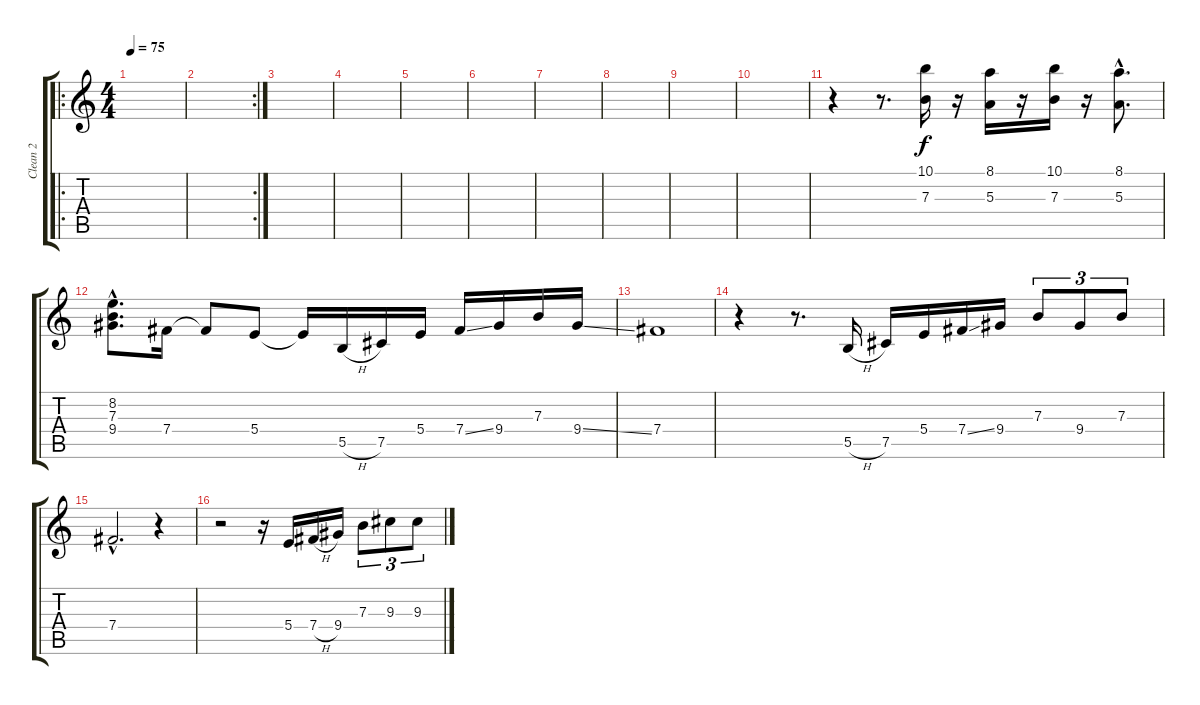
\track ("Clean 2" "Clean 2") {instrument electricguitarclean}
\staff {score tabs}
\tuning (Db4 Ab3 E3 B2 Gb2 Db2) {hide}
\ro
\ts (4 4)
\tempo 75
\clef g2
\ks c
|
\rc 2
|
|
|
|
|
|
|
|
|
r.4 r.8{d} (10.1 7.3).16 r.16 (8.1 5.3).16 r.16 (10.1 7.3).16 r.16 (8.1{hac} 5.3{hac}).8{d} |
(8.2{hac} 7.3{hac} 9.4{hac}).8{d} 7.4.16 7.4{t}.8 5.4.8 5.4{t}.16 5.5{h}.16 7.5.16 5.4.16 7.4{ss}.16 9.4.16 7.3.16 9.4{ss}.16 |
7.4.1 |
r.4 r.8{d} 5.5{h}.16 7.5.16 5.4.16 7.4{ss}.16 9.4.16 7.3.8{tu (3 2)} 9.4.8{tu (3 2)} 7.3.8{tu (3 2)} |
7.4{hac}.2{d} r.4 |
r.2 r.16 5.4.16 7.4{h}.16 9.4.16 7.3.8{tu (3 2)} 9.3.8{tu (3 2)} 9.3.8{tu (3 2)}
